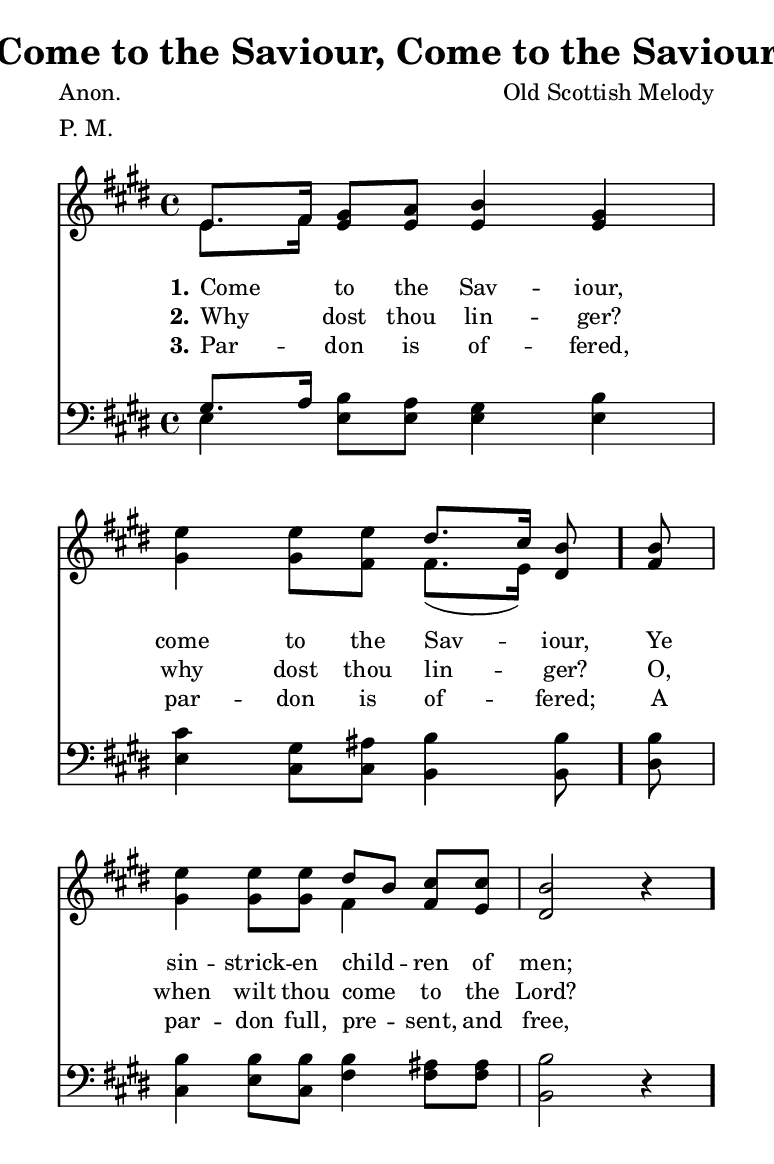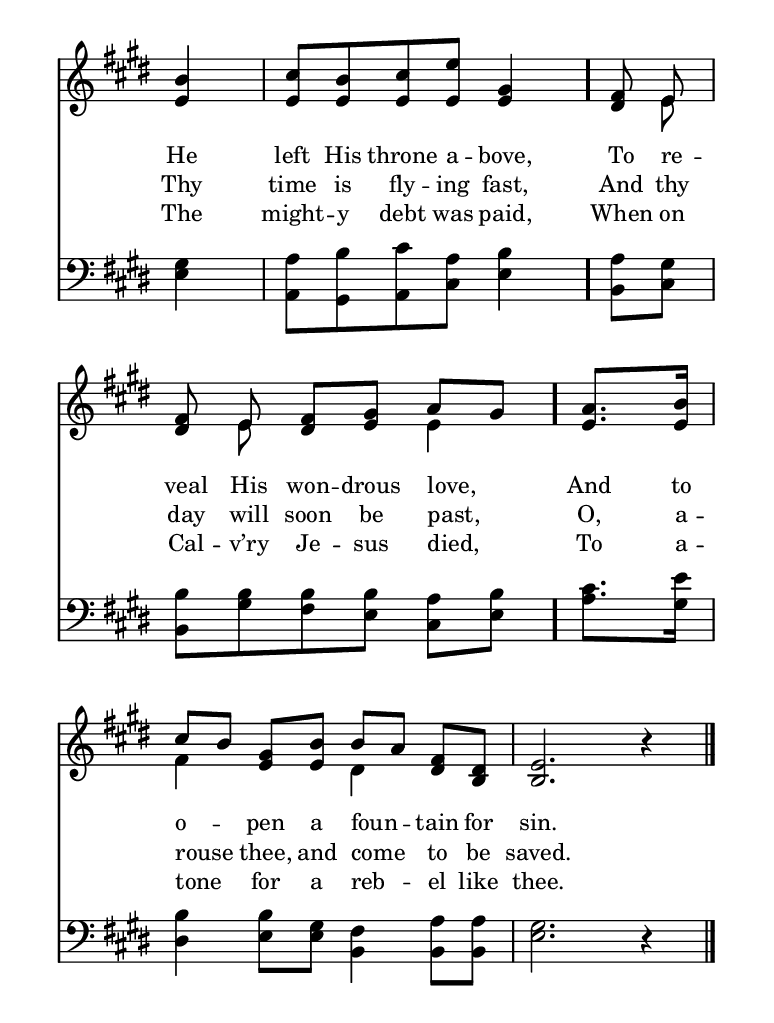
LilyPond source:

\include "common/global.ily"
\paper {
  \include "common/paper.ily"
  ragged-bottom = ##t
  ragged-last-bottom = ##t
  systems-per-page = ##f
  %page-count = ##f
}

\header{
  hymnnumber = "72"
  title = "Come to the Saviour, Come to the Saviour"
  tunename = ""
  meter = "P. M."
  poet = "Anon."
  composer = "Old Scottish Melody"
  %copyright = ""
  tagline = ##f
}

% for fermata in MIDI
ta = { \tempo 4=76 }
tb = { \tempo 4=38 }

global = {
  \include "common/overrides.ily"
  %\override Staff.TimeSignature.style = #'numbered
  \time 4/4
  \override Score.MetronomeMark.transparent = ##t % hide all fermata changes too
  \ta
  \key e \major
  %\partial 4
  \autoBeamOff
}

notesSoprano = {
\global
\relative c' {

	e8.[ fis16] gis8 a8 b4 gis4 | e'4 e8 e8 dis8.[ cis16] b8
	b8 | e4 e8 e8 dis8[ b8] cis8 cis8 | b2 r4
	b4 | cis8 b8 cis8 e8 gis,4
	fis8 e8 fis8 e8 fis8 gis8 a8[ gis8]
	a8. b16 | cis8[ b8] gis8 b8 b8[ a8] fis8 dis8 | e2. r4

  \bar "|."

}
}

notesAlto = {
\global
\relative e' {

	e8.[ fis16] e8 e8 e4 e4 | gis4 gis8 fis8 fis8.[( e16)] dis8
	fis8 | gis4 gis8 gis8 fis4 fis8 e8 | dis2 r4
	e4 | e8 e8 e8 e8 e4
	dis8 e8 | dis8 e8 dis8 e8 e4
	e8. e16 | fis4 e8 e8 dis4 dis8 b8 | b2. r4

}
}

notesTenor = {
\global
\relative a {

	gis8.[ a16] b8 a8 gis4 b4 | cis4 gis8 ais8 b4 b8
	b8 | b4 b8 b8 b4 ais8 ais8 | b2 r4
	gis4 | a8 b8 cis8 a8 b4
	a8 gis b8 b8 b8 b8 a8[ b8]
	cis8. e16 | b4 b8 gis8 fis4 a8 a8 | gis2. r4

}
}

notesBass = {
\global
\relative f {

	e4 e8 e8 e4 e4 | e4 cis8 cis8 b4 b8
	dis8 | cis4 e8 cis8 fis4 fis8 fis8 | b,2 r4
	e4 | a,8 gis8 a8 cis8 e4
	b8 cis8 | b8 gis'8 fis8 e8 cis8[ e8]
	a8. gis16 | dis4 e8 e8 b4 b8 b8 | e2. r4

}
}

wordsA = \lyricmode {
\set stanza = "1."

Come to the Sav -- iour, come to the Sav -- iour, \bar "."
Ye {\break} sin -- strick -- en child -- ren of men; \bar "."
He left His throne a -- bove, \bar "."
To re -- {\break} veal His won -- drous love, \bar "."
And to o -- pen a foun -- tain for sin. \bar "."

}

wordsB = \lyricmode {
\set stanza = "2."

Why dost thou lin -- ger? why dost thou lin -- ger?
O, when wilt thou come to the Lord?
Thy time is fly -- ing fast,
And thy day will soon be past,
O, a -- rouse thee, and come to be saved.

}

wordsC = \lyricmode {
\set stanza = "3."

Par -- don is of -- fered, par -- don is of -- fered;
A par -- don full, pre -- sent, and free,
The might -- y debt was paid,
When on Cal -- v’ry Je -- sus died,
To a -- tone for a reb -- el like thee.

}

wordsD = \markuplist {

\line { Come to the fountain, come to the fountain, }
\line { The fountain which cleanses the soul; }
\line { ’Tis cleansing far and near, }
\line { And its streams are flowing here, }
\line { Oh, believe it, and thou art made whole! }

}

wordsE = \markuplist {

\line { I do believe it! I do believe it; }
\line { I am saved through the blood of the Lamb; }
\line { My happy soul is free, }
\line { For the Lord has pardoned me, }
\line { Hallelujah to Jesus’ name! }

}

\score {
  \context ChoirStaff <<
    \context Staff = upper <<
      \set ChoirStaff.systemStartDelimiter = #'SystemStartBar
      \set ChoirStaff.printPartCombineTexts = ##f
      \partcombine #'(2 . 9) \notesSoprano \notesAlto
      \context NullVoice = sopranos { \voiceOne << \notesSoprano >> }
      \context NullVoice = altos { \voiceTwo << \notesAlto >> }
      \context Lyrics = one   \lyricsto sopranos \wordsA
      \context Lyrics = two   \lyricsto sopranos \wordsB
      \context Lyrics = three \lyricsto sopranos \wordsC
    >>
    \context Staff = men <<
      \clef bass
      \set ChoirStaff.printPartCombineTexts = ##f
      \partcombine #'(2 . 9) \notesTenor \notesBass
      \context NullVoice = tenors { \voiceOne << \notesTenor >> }
      \context NullVoice = basses { \voiceTwo << \notesBass >> }
    >>
  >>
  \layout {
    \include "common/layout.ily"
  }
  \midi{
    \include "common/midi.ily"
  }
}

\markup { \fill-line { \column {
  \line{ \bold 4 \column { \wordsD } } \combine \null \vspace #0.4
  \line{ \bold 5 \column { \wordsE } } %\combine \null \vspace #0.4
} } }

\version "2.19.49"  % necessary for upgrading to future LilyPond versions.

% vi:set et ts=2 sw=2 ai nocindent syntax=lilypond:
